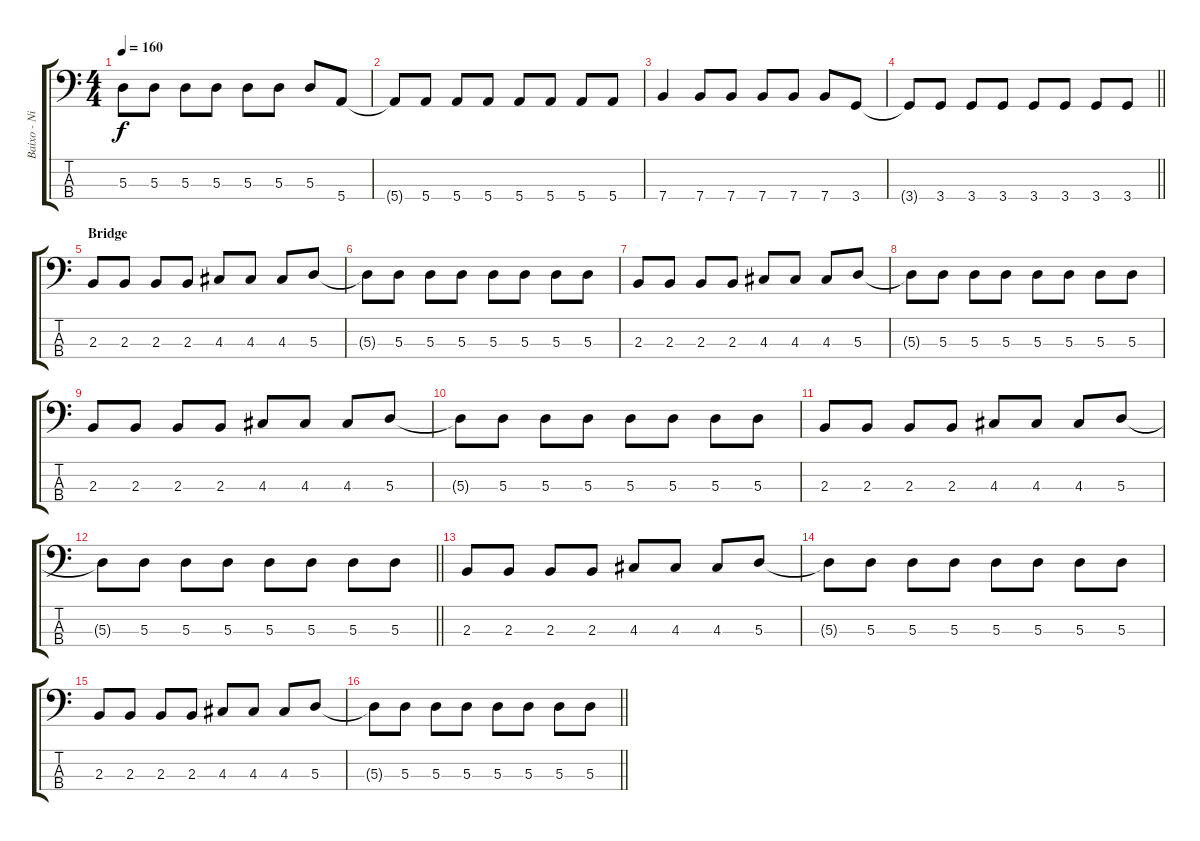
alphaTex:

\track ("Baixo - Nikola" "Baixo - Ni") {instrument acousticguitarnylon}
\staff {score tabs}
\tuning (G2 D2 A1 E1) {hide}
\ts (4 4)
\tempo 160
\clef f4
\ks c
5.3.8{dy f} 5.3.8 5.3.8 5.3.8 5.3.8 5.3.8 5.3.8 5.4.8 |
5.4{t}.8 5.4.8 5.4.8 5.4.8 5.4.8 5.4.8 5.4.8 5.4.8 |
7.4.4 7.4.8 7.4.8 7.4.8 7.4.8 7.4.8 3.4.8 |
\barLineRight lightlight
3.4{t}.8 3.4.8 3.4.8 3.4.8 3.4.8 3.4.8 3.4.8 3.4.8 |
\section ("" "Bridge")
2.3.8 2.3.8 2.3.8 2.3.8 4.3.8 4.3.8 4.3.8 5.3.8 |
5.3{t}.8 5.3.8 5.3.8 5.3.8 5.3.8 5.3.8 5.3.8 5.3.8 |
2.3.8 2.3.8 2.3.8 2.3.8 4.3.8 4.3.8 4.3.8 5.3.8 |
5.3{t}.8 5.3.8 5.3.8 5.3.8 5.3.8 5.3.8 5.3.8 5.3.8 |
2.3.8 2.3.8 2.3.8 2.3.8 4.3.8 4.3.8 4.3.8 5.3.8 |
5.3{t}.8 5.3.8 5.3.8 5.3.8 5.3.8 5.3.8 5.3.8 5.3.8 |
2.3.8 2.3.8 2.3.8 2.3.8 4.3.8 4.3.8 4.3.8 5.3.8 |
\barLineRight lightlight
5.3{t}.8 5.3.8 5.3.8 5.3.8 5.3.8 5.3.8 5.3.8 5.3.8 |
2.3.8 2.3.8 2.3.8 2.3.8 4.3.8 4.3.8 4.3.8 5.3.8 |
5.3{t}.8 5.3.8 5.3.8 5.3.8 5.3.8 5.3.8 5.3.8 5.3.8 |
2.3.8 2.3.8 2.3.8 2.3.8 4.3.8 4.3.8 4.3.8 5.3.8 |
\barLineRight lightlight
5.3{t}.8 5.3.8 5.3.8 5.3.8 5.3.8 5.3.8 5.3.8 5.3.8
